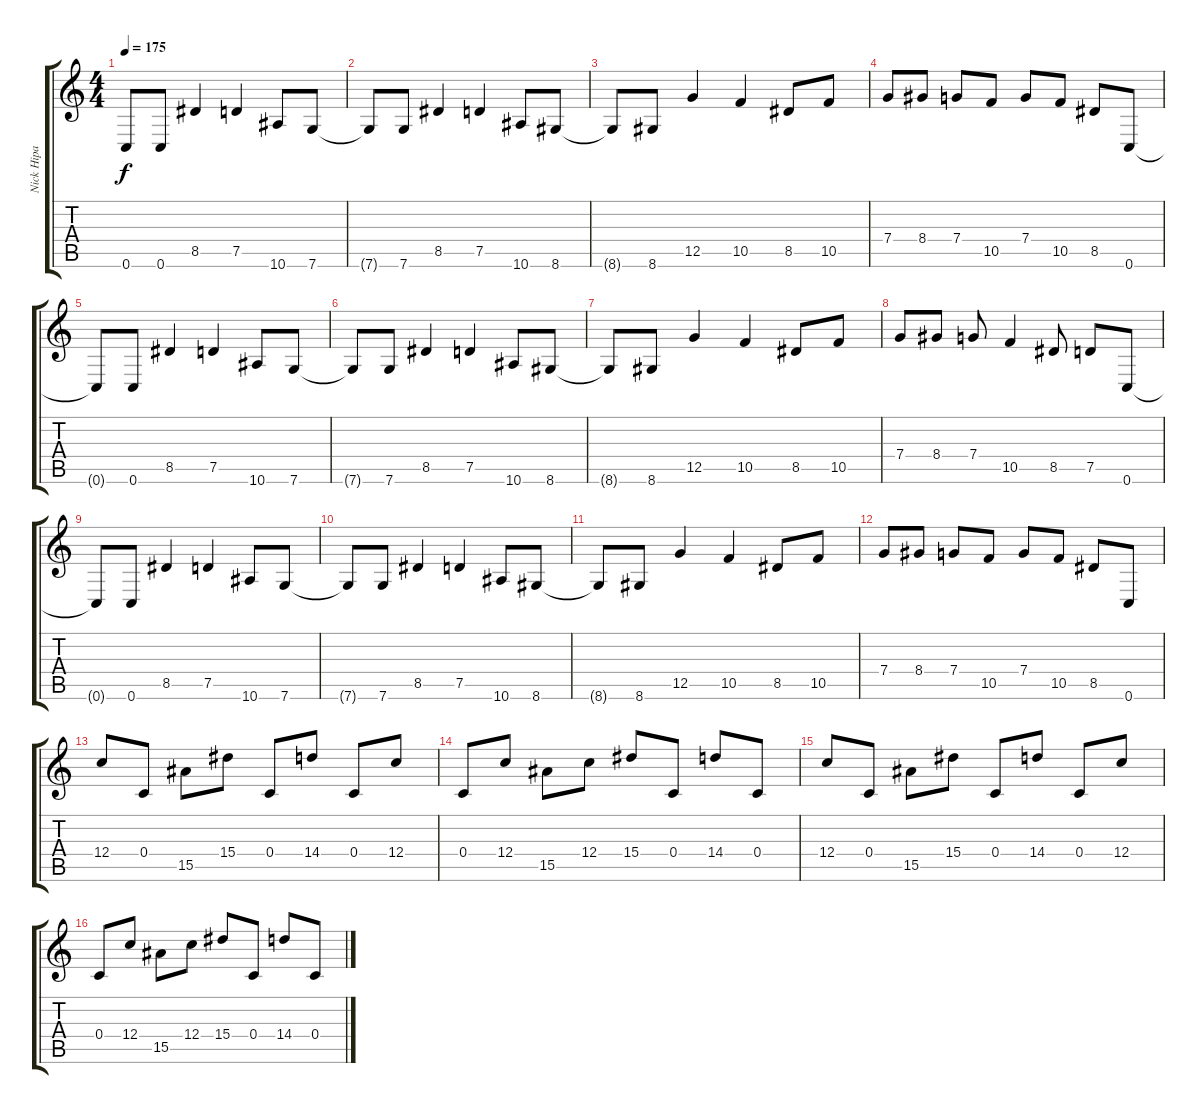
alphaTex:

\track ("Nick Hipa" "Nick Hipa") {instrument distortionguitar}
\staff {score tabs}
\tuning (D4 A3 F3 C3 G2 C2) {hide}
\ts (4 4)
\tempo 175
\clef g2
\ks c
0.6{t}.8{dy f} 0.6.8 8.5.4 7.5.4 10.6.8 7.6.8 |
7.6{t}.8 7.6.8 8.5.4 7.5.4 10.6.8 8.6.8 |
8.6{t}.8 8.6.8 12.5.4 10.5.4 8.5.8 10.5.8 |
7.4.8 8.4.8 7.4.8 10.5.8 7.4.8 10.5.8 8.5.8 0.6.8 |
0.6{t}.8 0.6.8 8.5.4 7.5.4 10.6.8 7.6.8 |
7.6{t}.8 7.6.8 8.5.4 7.5.4 10.6.8 8.6.8 |
8.6{t}.8 8.6.8 12.5.4 10.5.4 8.5.8 10.5.8 |
7.4.8 8.4.8 7.4.8 10.5.4 8.5.8 7.5.8 0.6.8 |
0.6{t}.8 0.6.8 8.5.4 7.5.4 10.6.8 7.6.8 |
7.6{t}.8 7.6.8 8.5.4 7.5.4 10.6.8 8.6.8 |
8.6{t}.8 8.6.8 12.5.4 10.5.4 8.5.8 10.5.8 |
7.4.8 8.4.8 7.4.8 10.5.8 7.4.8 10.5.8 8.5.8 0.6.8 |
12.4.8 0.4.8 15.5.8 15.4.8 0.4.8 14.4.8 0.4.8 12.4.8 |
0.4.8 12.4.8 15.5.8 12.4.8 15.4.8 0.4.8 14.4.8 0.4.8 |
12.4.8 0.4.8 15.5.8 15.4.8 0.4.8 14.4.8 0.4.8 12.4.8 |
0.4.8 12.4.8 15.5.8 12.4.8 15.4.8 0.4.8 14.4.8 0.4.8
